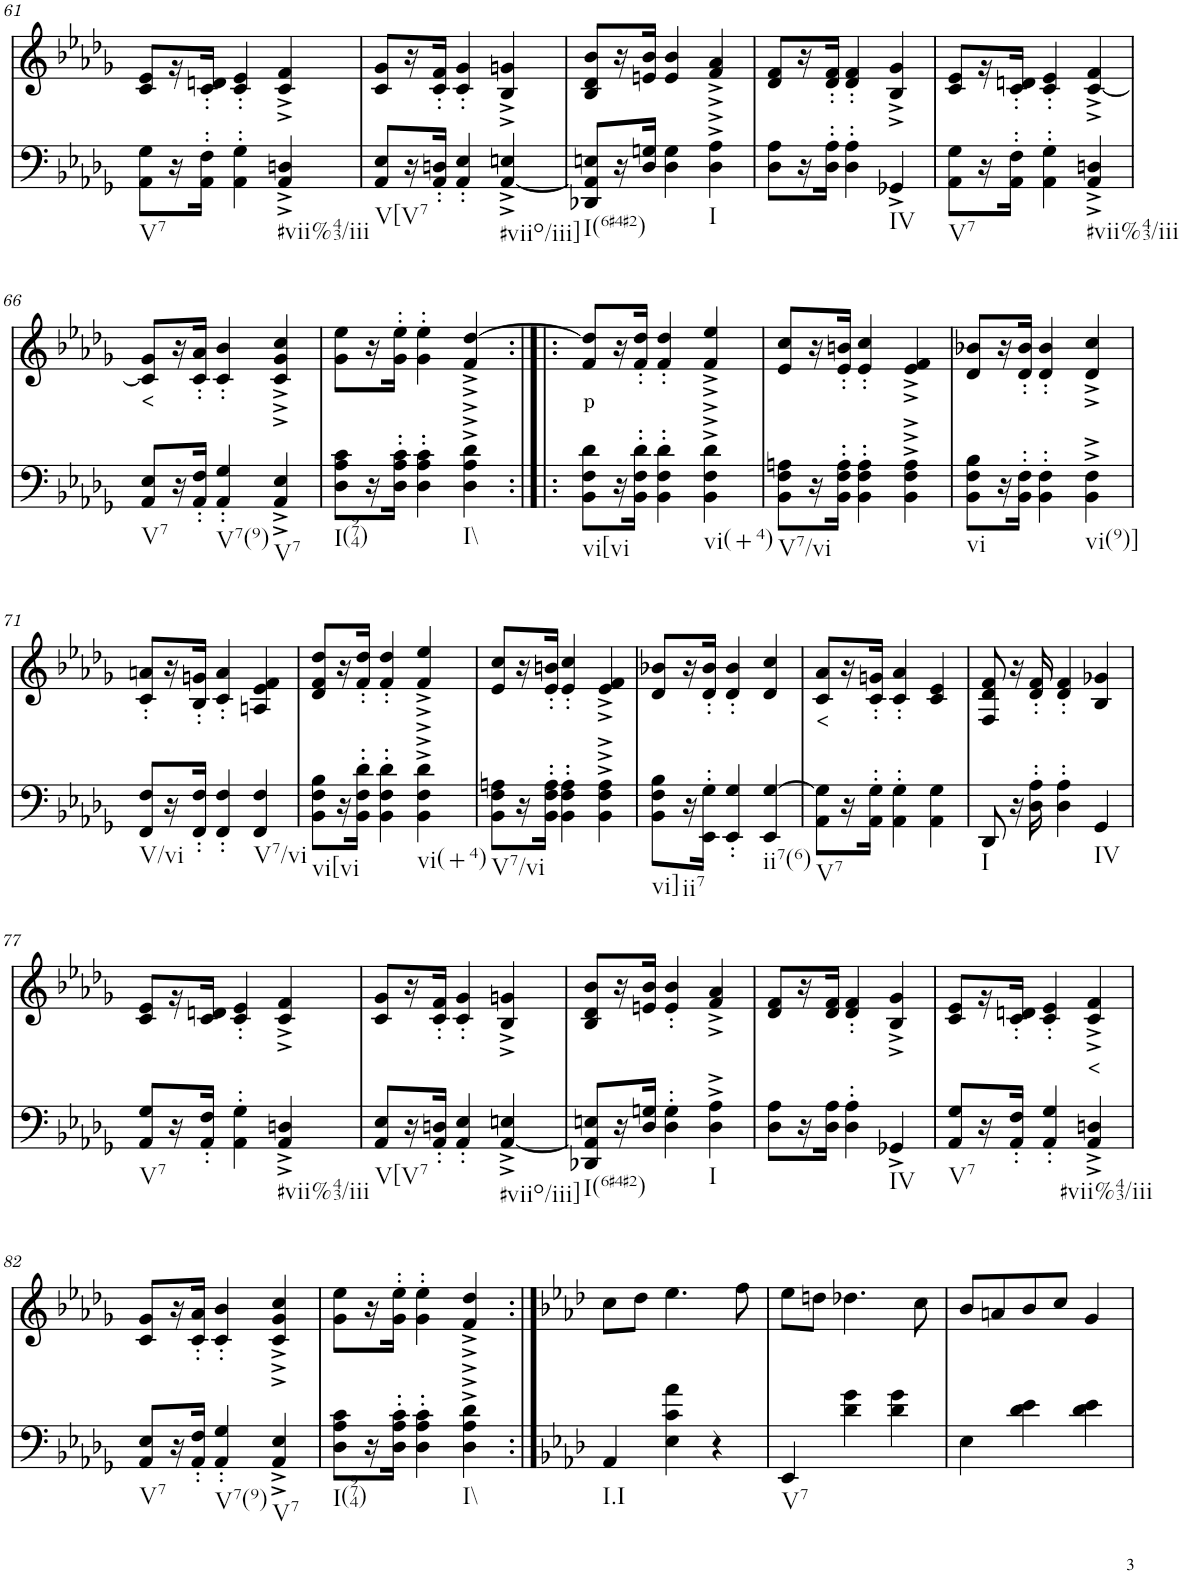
**kern	**kern	**text
*part2	*part1	*part1
*staff2	*staff1	*staff1
*I"piano	*I"piano	*
*I'Pno	*I'Pno	*
!!LO:PB:g=z
*clefF4	*clefG2	*
*k[b-e-a-d-g-]	*k[b-e-a-d-g-]	*
*M3/4	*M3/4	*
=61	=61	=61
!LO:TX:b:t=V7	!	!
8AA-\ 8G-\L	8c/ 8e-/L	.
16r	16r	.
16AA-\' 16F\'JJ	16c/' 16dn/'JJ	.
4AA-\' 4G-\'	4c/' 4e-/'	.
!LO:TX:b:t=#vii%43/iii	!	!
4AA-/^ 4Dn/^	4c/^ 4f/^	.
=62	=62	=62
!LO:TX:b:t=V[V7	!	!
8AA-/ 8E-/L	8c/ 8g-/L	.
16r	16r	.
16AA-/' 16Dn/'JJ	16c/' 16f/'JJ	.
4AA-/' 4E-/'	4c/' 4g-/'	.
!LO:TX:b:t=#viio/iii]	!	!
[4AA-/^ 4En/^	4B-/^ 4gn/^	.
=63	=63	=63
!LO:TX:b:t=I(6#4#2)	!	!
8DD-X/ 8AA-/] 8En/L	8B-/ 8d-/ 8b-/L	.
16r	16r	.
16D-/ 16Gn/JJ	16en/ 16b-/JJ	.
4D-\ 4G\	4e/ 4b-/	.
!LO:TX:b:t=I	!	!
4D-\^ 4A-\^	4f/^ 4a-/^	.
=64	=64	=64
8D-\ 8A-\L	8d-/ 8f/L	.
16r	16r	.
16D-\' 16A-\'JJ	16d-/' 16f/'JJ	.
4D-\' 4A-\'	4d-/' 4f/'	.
!LO:TX:b:t=IV	!	!
4GG-X^/	4B-/^ 4g-/^	.
=65	=65	=65
!LO:TX:b:t=V7	!	!
8AA-\ 8G-\L	8c/ 8e-/L	.
16r	16r	.
16AA-\' 16F\'JJ	16c/' 16dn/'JJ	.
4AA-\' 4G-\'	4c/' 4e-/'	.
!LO:TX:b:t=#vii%43/iii	!	!
4AA-/^ 4Dn/^	[4c/^ 4f/^	.
!!LO:LB:g=z
=66	=66	=66
!LO:TX:b:t=V7	!	!
!	!	!LO:LY:b
8AA-/ 8E-/L	8c/] 8g-/L	<
16r	16r	.
16AA-/' 16F/'JJ	16c/' 16a-/'JJ	.
!LO:TX:b:t=V7(9)	!	!
4AA-/' 4G-/'	4c/' 4b-/'	.
!LO:TX:b:t=V7	!	!
4AA-/^ 4E-/^	4c/^ 4g-/^ 4cc/^	.
=67	=67	=67
!LO:TX:b:t=I(974)	!	!
8D-\ 8A-\ 8c\L	8g-\ 8ee-\L	.
16r	16r	.
16D-\' 16A-\' 16c\'JJ	16g-\' 16ee-\'JJ	.
4D-\' 4A-\' 4c\'	4g-\' 4ee-\'	.
!LO:TX:b:t=I\\	!	!
4D-\^ 4A-\^ 4d-\^	4f/^ [4dd-/^	.
=68:|!|:	=68:|!|:	=68:|!|:
!LO:TX:b:t=vi[vi	!	!
!	!	!LO:LY:b
8BB-\ 8F\ 8d-\L	8f/ 8dd-/]L	p
16r	16r	.
16BB-\' 16F\' 16d-\'JJ	16f/' 16dd-/'JJ	.
4BB-\' 4F\' 4d-\'	4f/' 4dd-/'	.
!LO:TX:b:t=vi(+4)	!	!
4BB-\^ 4F\^ 4d-\^	4f/^ 4ee-/^	.
=69	=69	=69
!LO:TX:b:t=V7/vi	!	!
8BB-\ 8F\ 8An\L	8e-/ 8cc/L	.
16r	16r	.
16BB-\' 16F\' 16A\'JJ	16e-/' 16bn/'JJ	.
4BB-\' 4F\' 4A\'	4e-/' 4cc/'	.
4BB-\^ 4F\^ 4A\^	4e-/^ 4f/^	.
=70	=70	=70
!LO:TX:b:t=vi	!	!
8BB-\ 8F\ 8B-\L	8d-/ 8b-X/L	.
16r	16r	.
16BB-\' 16F\'JJ	16d-/' 16b-/'JJ	.
4BB-\' 4F\'	4d-/' 4b-/'	.
!LO:TX:b:t=vi(9)]	!	!
4BB-\^ 4F\^	4d-/^ 4cc/^	.
!!LO:LB:g=z
=71	=71	=71
!LO:TX:b:t=V/vi	!	!
8FF/ 8F/L	8c/' 8an/'L	.
16r	16r	.
16FF/' 16F/'JJ	16B-/' 16gn/'JJ	.
4FF/' 4F/'	4c/' 4a/'	.
!LO:TX:b:t=V7/vi	!	!
4FF/ 4F/	4An/ 4e-/ 4f/	.
=72	=72	=72
!LO:TX:b:t=vi[vi	!	!
8BB-\ 8F\ 8B-\L	8d-/ 8f/ 8dd-/L	.
16r	16r	.
16BB-\' 16F\' 16d-\'JJ	16f/' 16dd-/'JJ	.
4BB-\' 4F\' 4d-\'	4f/' 4dd-/'	.
!LO:TX:b:t=vi(+4)	!	!
4BB-\^ 4F\^ 4d-\^	4f/^ 4ee-/^	.
=73	=73	=73
!LO:TX:b:t=V7/vi	!	!
8BB-\ 8F\ 8An\L	8e-/ 8cc/L	.
16r	16r	.
16BB-\' 16F\' 16A\'JJ	16e-/' 16bn/'JJ	.
4BB-\' 4F\' 4A\'	4e-/' 4cc/'	.
4BB-\^ 4F\^ 4A\^	4e-/^ 4f/^	.
=74	=74	=74
!LO:TX:b:t=vi]	!	!
8BB-\ 8F\ 8B-\L	8d-/ 8b-X/L	.
!LO:TX:b:t=ii7	!	!
16r	16r	.
16EE-\' 16G-\'JJ	16d-/' 16b-/'JJ	.
4EE-/' 4G-/'	4d-/' 4b-/'	.
!LO:TX:b:t=ii7(6)	!	!
4EE-/ [4G-/	4d-/ 4cc/	.
=75	=75	=75
!LO:TX:b:t=V7	!	!
!	!	!LO:LY:b
8AA-\ 8G-\]L	8c/ 8a-/L	<
16r	16r	.
16AA-\' 16G-\'JJ	16c/' 16gn/'JJ	.
4AA-\' 4G-\'	4c/' 4a-/'	.
4AA-\ 4G-\	4c/ 4e-/	.
=76	=76	=76
!LO:TX:b:t=I	!	!
8DD-/	8F/ 8d-/ 8f/	.
16r	16r	.
16D-\' 16A-\'	16d-/' 16f/'	.
4D-\' 4A-\'	4d-/' 4f/'	.
!LO:TX:b:t=IV	!	!
4GG-/	4B-/ 4g-X/	.
!!LO:LB:g=z
=77	=77	=77
!LO:TX:b:t=V7	!	!
8AA-/ 8G-/L	8c/ 8e-/L	.
16r	16r	.
16AA-/' 16F/'JJ	16c/ 16dn/JJ	.
4AA-\' 4G-\'	4c/' 4e-/'	.
!LO:TX:b:t=#vii%43/iii	!	!
4AA-/^ 4Dn/^	4c/^ 4f/^	.
=78	=78	=78
!LO:TX:b:t=V[V7	!	!
8AA-/ 8E-/L	8c/ 8g-/L	.
16r	16r	.
16AA-/' 16Dn/'JJ	16c/' 16f/'JJ	.
4AA-/' 4E-/'	4c/' 4g-/'	.
!LO:TX:b:t=#viio/iii]	!	!
[4AA-/^ 4En/^	4B-/^ 4gn/^	.
=79	=79	=79
!LO:TX:b:t=I(6#4#2)	!	!
8DD-X/ 8AA-/] 8En/L	8B-/ 8d-/ 8b-/L	.
16r	16r	.
16D-/ 16Gn/JJ	16en/ 16b-/JJ	.
4D-\' 4G\'	4e/' 4b-/'	.
!LO:TX:b:t=I	!	!
4D-\^ 4A-\^	4f/^ 4a-/^	.
=80	=80	=80
8D-\ 8A-\L	8d-/ 8f/L	.
16r	16r	.
16D-\ 16A-\JJ	16d-/ 16f/JJ	.
4D-\' 4A-\'	4d-/' 4f/'	.
!LO:TX:b:t=IV	!	!
4GG-X^/	4B-/^ 4g-/^	.
=81	=81	=81
!LO:TX:b:t=V7	!	!
8AA-/ 8G-/L	8c/ 8e-/L	.
16r	16r	.
16AA-/' 16F/'JJ	16c/' 16dn/'JJ	.
4AA-/' 4G-/'	4c/' 4e-/'	.
!LO:TX:b:t=#vii%43/iii	!	!
!	!	!LO:LY:b
4AA-/^ 4Dn/^	4c/^ 4f/^	<
!!LO:LB:g=z
=82	=82	=82
!LO:TX:b:t=V7	!	!
8AA-/ 8E-/L	8c/ 8g-/L	.
16r	16r	.
16AA-/' 16F/'JJ	16c/' 16a-/'JJ	.
!LO:TX:b:t=V7(9)	!	!
4AA-/' 4G-/'	4c/' 4b-/'	.
!LO:TX:b:t=V7	!	!
4AA-/^ 4E-/^	4c/^ 4g-/^ 4cc/^	.
=83	=83	=83
!LO:TX:b:t=I(974)	!	!
8D-\ 8A-\ 8c\L	8g-\ 8ee-\L	.
16r	16r	.
16D-\' 16A-\' 16c\'JJ	16g-\' 16ee-\'JJ	.
4D-\' 4A-\' 4c\'	4g-\' 4ee-\'	.
!LO:TX:b:t=I\\	!	!
4D-\^ 4A-\^ 4d-\^	4f/^ 4dd-/^	.
=84:|!	=84:|!	=84:|!
*k[b-e-a-d-]	*k[b-e-a-d-]	*
!LO:TX:b:t=I.I	!	!
4AA-/	8cc\L	.
.	8dd-\J	.
4E-\ 4c\ 4a-\	4.ee-\	.
4r	.	.
.	8ff\	.
=85	=85	=85
!LO:TX:b:t=V7	!	!
4EE-/	8ee-\L	.
.	8ddn\J	.
4d-\ 4g\	4.dd-X\	.
4d-\ 4g\	.	.
.	8cc\	.
=86	=86	=86
4E-\	8b-/L	.
.	8an/	.
4d-\ 4e-\	8b-/	.
.	8cc/J	.
4d-\ 4e-\	4g/	.
=	=	=
*-	*-	*-
